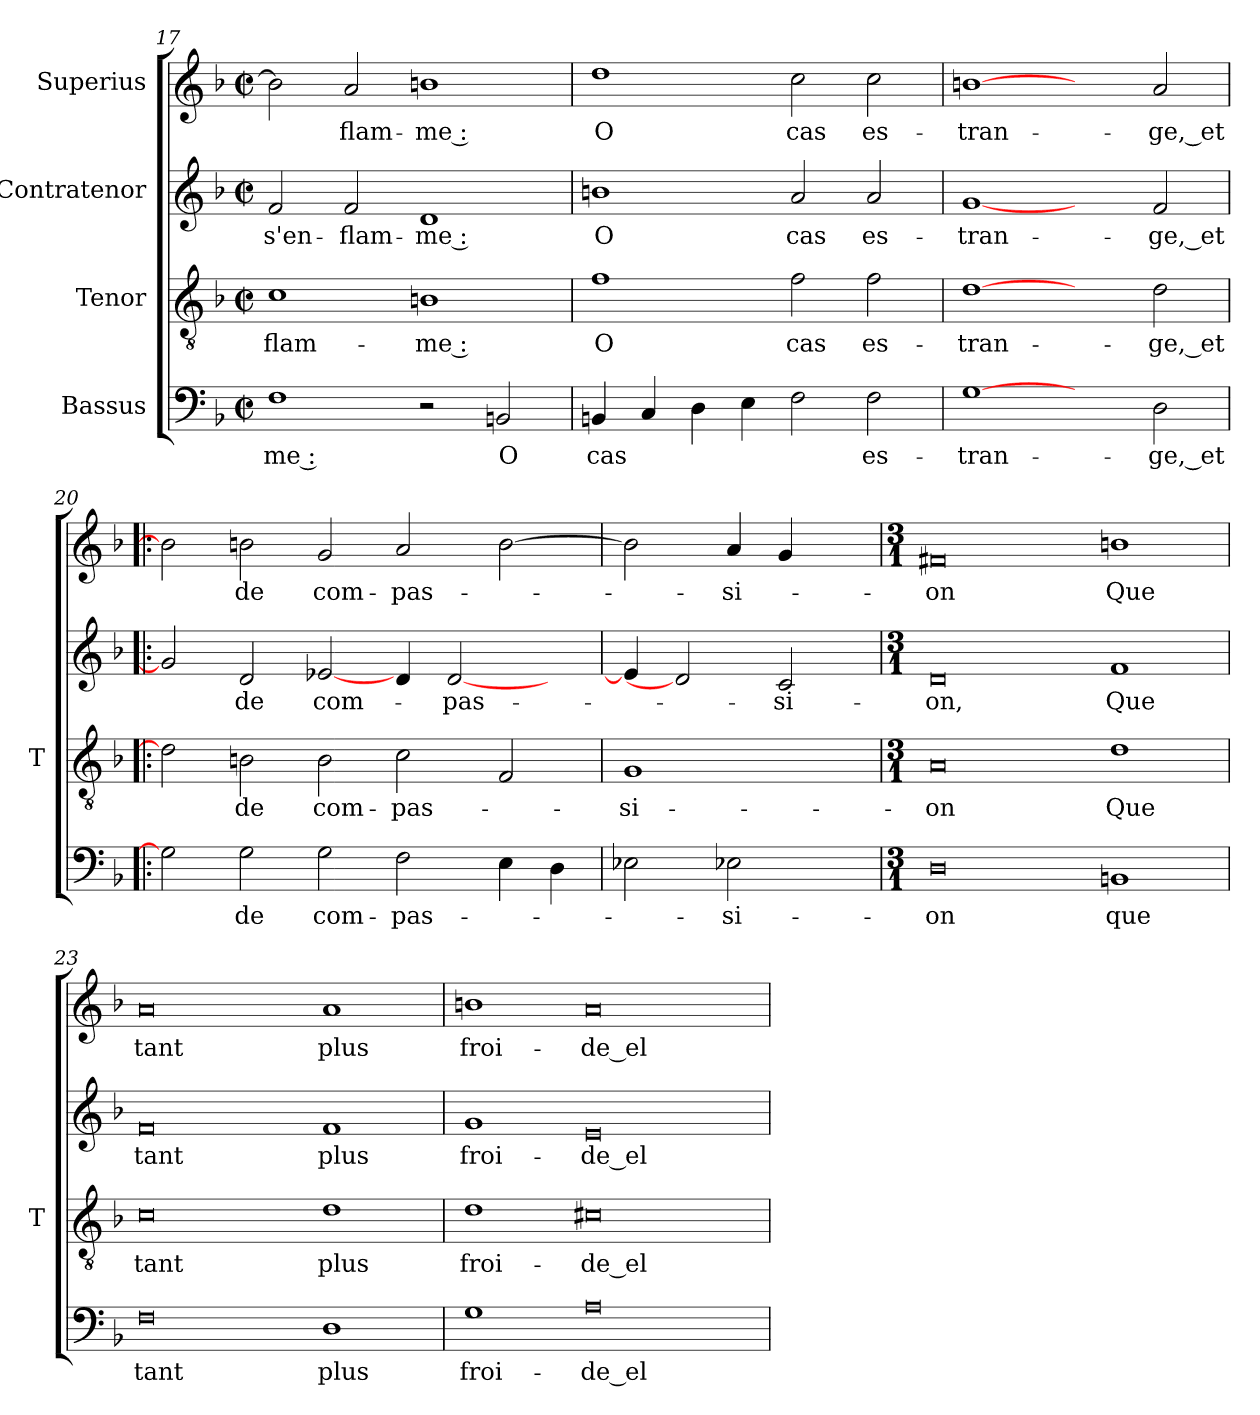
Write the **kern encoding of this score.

**kern	**text	**kern	**text	**kern	**text	**kern	**text
*part4	*part4	*part3	*part3	*part2	*part2	*part1	*part1
*staff4	*staff4	*staff3	*staff3	*staff2	*staff2	*staff1	*staff1
*I"Bassus	*	*I"Tenor	*	*I"Contratenor	*	*I"Superius	*
*	*	*I'T	*	*	*	*	*
!!LO:LB:g=z
*clefF4	*	*clefGv2	*	*clefG2	*	*clefG2	*
*k[b-]	*	*k[b-]	*	*k[b-]	*	*k[b-]	*
*F:	*	*F:	*	*F:	*	*F:	*
*M2/2	*	*M2/2	*	*M2/2	*	*M2/2	*
*met(c|)	*	*met(c|)	*	*met(c|)	*	*met(c|)	*
=17	=17	=17	=17	=17	=17	=17	=17
1F	-me :	1c	flam-	2f	s'en-	2b]	.
.	.	.	.	2f	flam-	2a	flam-
2r	.	1B	-me :	1d	-me :	1b	-me :
2BB	-O	.	.	.	.	.	.
=18	=18	=18	=18	=18	=18	=18	=18
4BB	-cas	1f	-O	1b	-O	1dd	-O
4C	.	.	.	.	.	.	.
4D	.	.	.	.	.	.	.
4E	.	.	.	.	.	.	.
2F	.	2f	-cas	2a	-cas	2cc	-cas
2F	es-	2f	es-	2a	es-	2cc	es-
=19	=19	=19	=19	=19	=19	=19	=19
[1G	tran-	[1d	tran-	[1g	tran-	[1b	tran-
2ryy	.	2ryy	.	2ryy	.	2ryy	.
2D	-ge,_et	2d	-ge,_et	2f	-ge,_et	2a	-ge,_et
=20!|:	=20!|:	=20!|:	=20!|:	=20!|:	=20!|:	=20!|:	=20!|:
2G]	.	2d]	.	2g]	.	2b]	.
2G	-de	2B	-de	2d	-de	2b	-de
2G	com-	2B	com-	[2e-X	com-	2g	com-
2F	pas-	2c	pas-	4d	.	2a	pas-
.	.	.	.	[2d	pas-	.	.
4E	.	2F	.	.	.	[2b	.
4D	.	.	.	4ryy	.	.	.
=21	=21	=21	=21	=21	=21	=21	=21
2E-X	.	1G	si-	4e-]	.	2b]	.
.	.	.	.	2d]	.	.	.
2E-X	si-	.	.	.	.	4a	si-
.	.	.	.	2c	si-	4g	.
4ryy	.	4ryy	.	.	.	4ryy	.
!!LO:LB:g=z
=22	=22	=22	=22	=22	=22	=22	=22
*M3/1	*	*M3/1	*	*M3/1	*	*M3/1	*
0D	-on	0A	-on	0d	-on,	0f#X	-on
1BB	-que	1d	-Que	1f	-Que	1b	-Que
=23	=23	=23	=23	=23	=23	=23	=23
0F	-tant	0c	-tant	0f	-tant	0a	-tant
1D	-plus	1d	-plus	1f	-plus	1a	-plus
=24	=24	=24	=24	=24	=24	=24	=24
1G	froi-	1d	froi-	1g	froi-	1b	froi-
0A	de_el-	0c#X	de_el-	0e	de_el-	0a	de_el-
=	=	=	=	=	=	=	=
*-	*-	*-	*-	*-	*-	*-	*-
